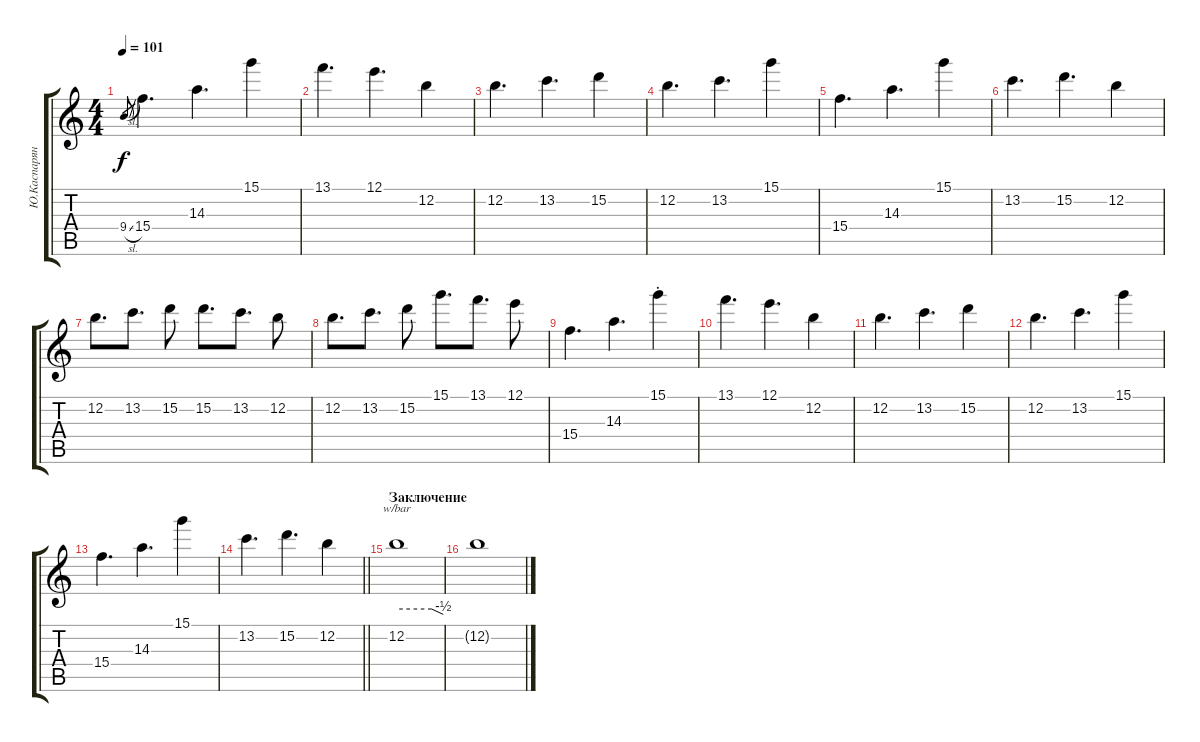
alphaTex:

\track ("Ю.Каспарян" "Ю.Каспарян") {instrument overdrivenguitar}
\staff {score tabs}
\tuning (E4 B3 G3 D3 A2 E2) {hide}
\ts (4 4)
\tempo 101
\clef g2
\ks c
9.4{sl}.8{gr dy f} 15.4.4{d} 14.3.4{d} 15.1.4 |
13.1.4{d} 12.1.4{d} 12.2.4 |
12.2.4{d} 13.2.4{d} 15.2.4 |
12.2.4{d} 13.2.4{d} 15.1.4 |
15.4.4{d} 14.3.4{d} 15.1.4 |
13.2.4{d} 15.2.4{d} 12.2.4 |
12.2.8{d} 13.2.8{d} 15.2.8 15.2.8{d} 13.2.8{d} 12.2.8 |
12.2.8{d} 13.2.8{d} 15.2.8 15.1.8{d} 13.1.8{d} 12.1.8 |
15.4.4{d} 14.3.4{d} 15.1{st}.4 |
13.1.4{d} 12.1.4{d} 12.2.4 |
12.2.4{d} 13.2.4{d} 15.2.4 |
12.2.4{d} 13.2.4{d} 15.1.4 |
15.4.4{d} 14.3.4{d} 15.1.4 |
\barLineRight lightlight
13.2.4{d} 15.2.4{d} 12.2.4 |
\section ("" "Заключение")
12.2.1{tbe (custom default 0 0 45 0 60 -2)} |
12.2{t}.1
